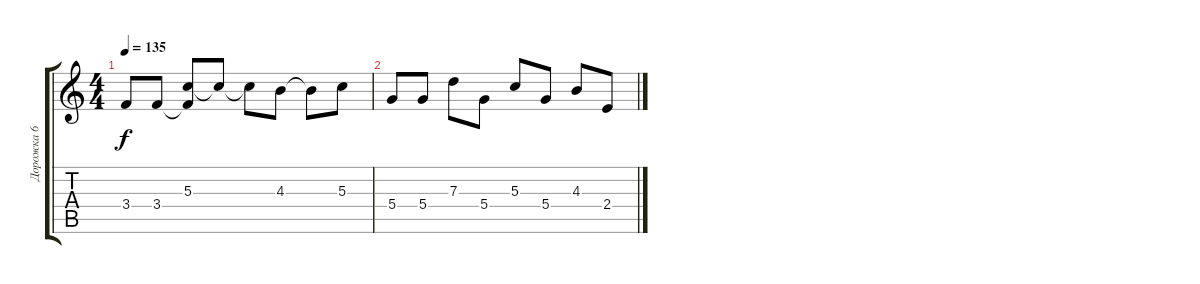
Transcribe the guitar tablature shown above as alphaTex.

\track ("Дорожка 6" "Дорожка 6") {instrument acousticguitarsteel}
\staff {score tabs}
\tuning (E4 B3 G3 D3 A2 E2) {hide}
\ts (4 4)
\tempo 135
\clef g2
\ks c
3.4.8{dy f} 3.4.8 (5.3 3.4{t}).8 5.3{t}.8 5.3{t}.8 4.3.8 4.3{t}.8 5.3.8 |
5.4.8 5.4.8 7.3.8 5.4.8 5.3.8 5.4.8 4.3.8 2.4.8
